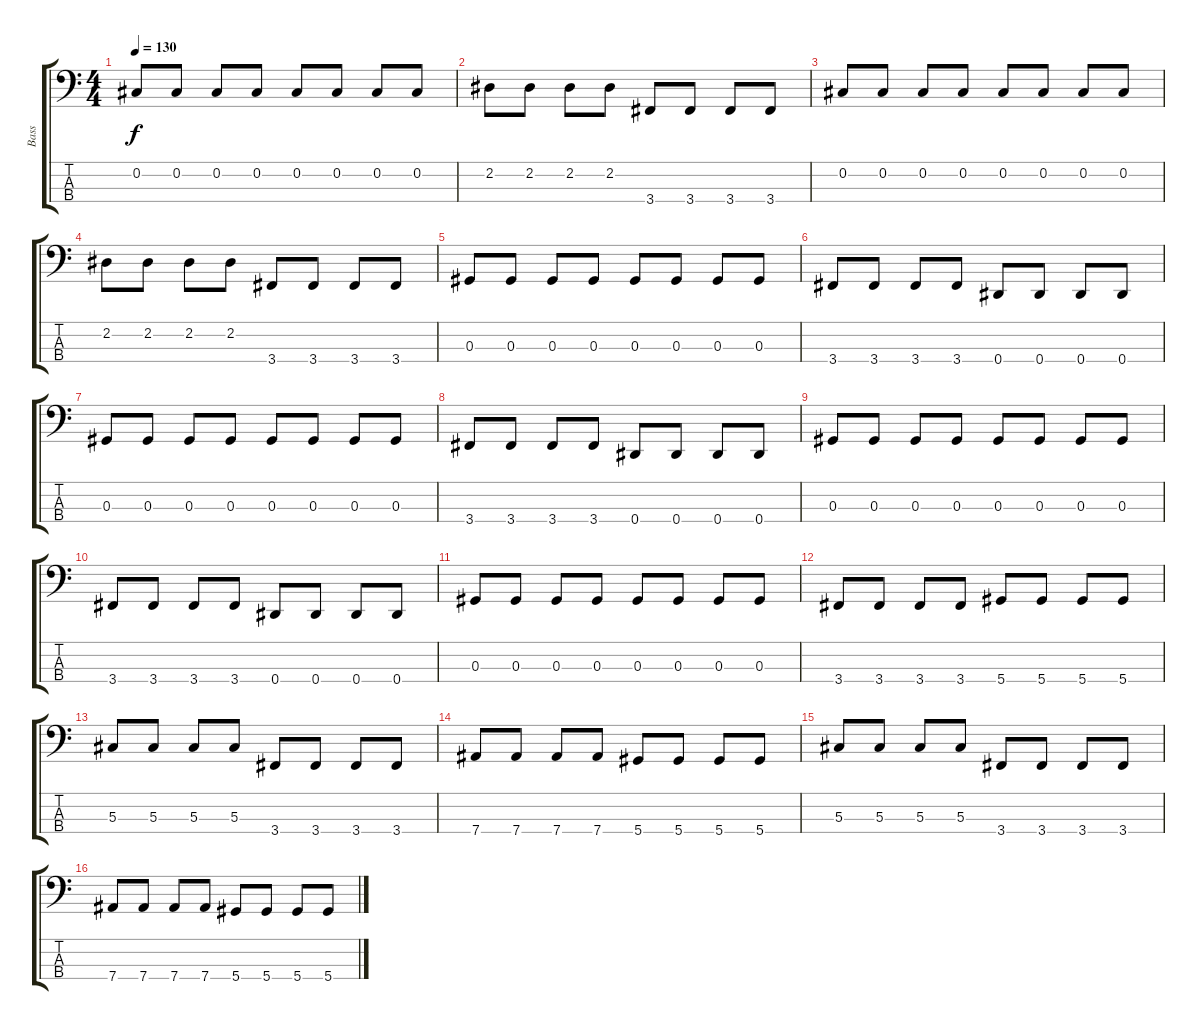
\track ("Bass" "Bass") {instrument electricbasspick}
\staff {score tabs}
\tuning (Gb2 Db2 Ab1 Eb1) {hide}
\ts (4 4)
\tempo 130
\clef f4
\ks c
0.2.8{dy f} 0.2.8 0.2.8 0.2.8 0.2.8 0.2.8 0.2.8 0.2.8 |
2.2.8 2.2.8 2.2.8 2.2.8 3.4.8 3.4.8 3.4.8 3.4.8 |
0.2.8 0.2.8 0.2.8 0.2.8 0.2.8 0.2.8 0.2.8 0.2.8 |
2.2.8 2.2.8 2.2.8 2.2.8 3.4.8 3.4.8 3.4.8 3.4.8 |
0.3.8 0.3.8 0.3.8 0.3.8 0.3.8 0.3.8 0.3.8 0.3.8 |
3.4.8 3.4.8 3.4.8 3.4.8 0.4.8 0.4.8 0.4.8 0.4.8 |
0.3.8 0.3.8 0.3.8 0.3.8 0.3.8 0.3.8 0.3.8 0.3.8 |
3.4.8 3.4.8 3.4.8 3.4.8 0.4.8 0.4.8 0.4.8 0.4.8 |
0.3.8 0.3.8 0.3.8 0.3.8 0.3.8 0.3.8 0.3.8 0.3.8 |
3.4.8 3.4.8 3.4.8 3.4.8 0.4.8 0.4.8 0.4.8 0.4.8 |
0.3.8 0.3.8 0.3.8 0.3.8 0.3.8 0.3.8 0.3.8 0.3.8 |
3.4.8 3.4.8 3.4.8 3.4.8 5.4.8 5.4.8 5.4.8 5.4.8 |
5.3.8 5.3.8 5.3.8 5.3.8 3.4.8 3.4.8 3.4.8 3.4.8 |
7.4.8 7.4.8 7.4.8 7.4.8 5.4.8 5.4.8 5.4.8 5.4.8 |
5.3.8 5.3.8 5.3.8 5.3.8 3.4.8 3.4.8 3.4.8 3.4.8 |
7.4.8 7.4.8 7.4.8 7.4.8 5.4.8 5.4.8 5.4.8 5.4.8
